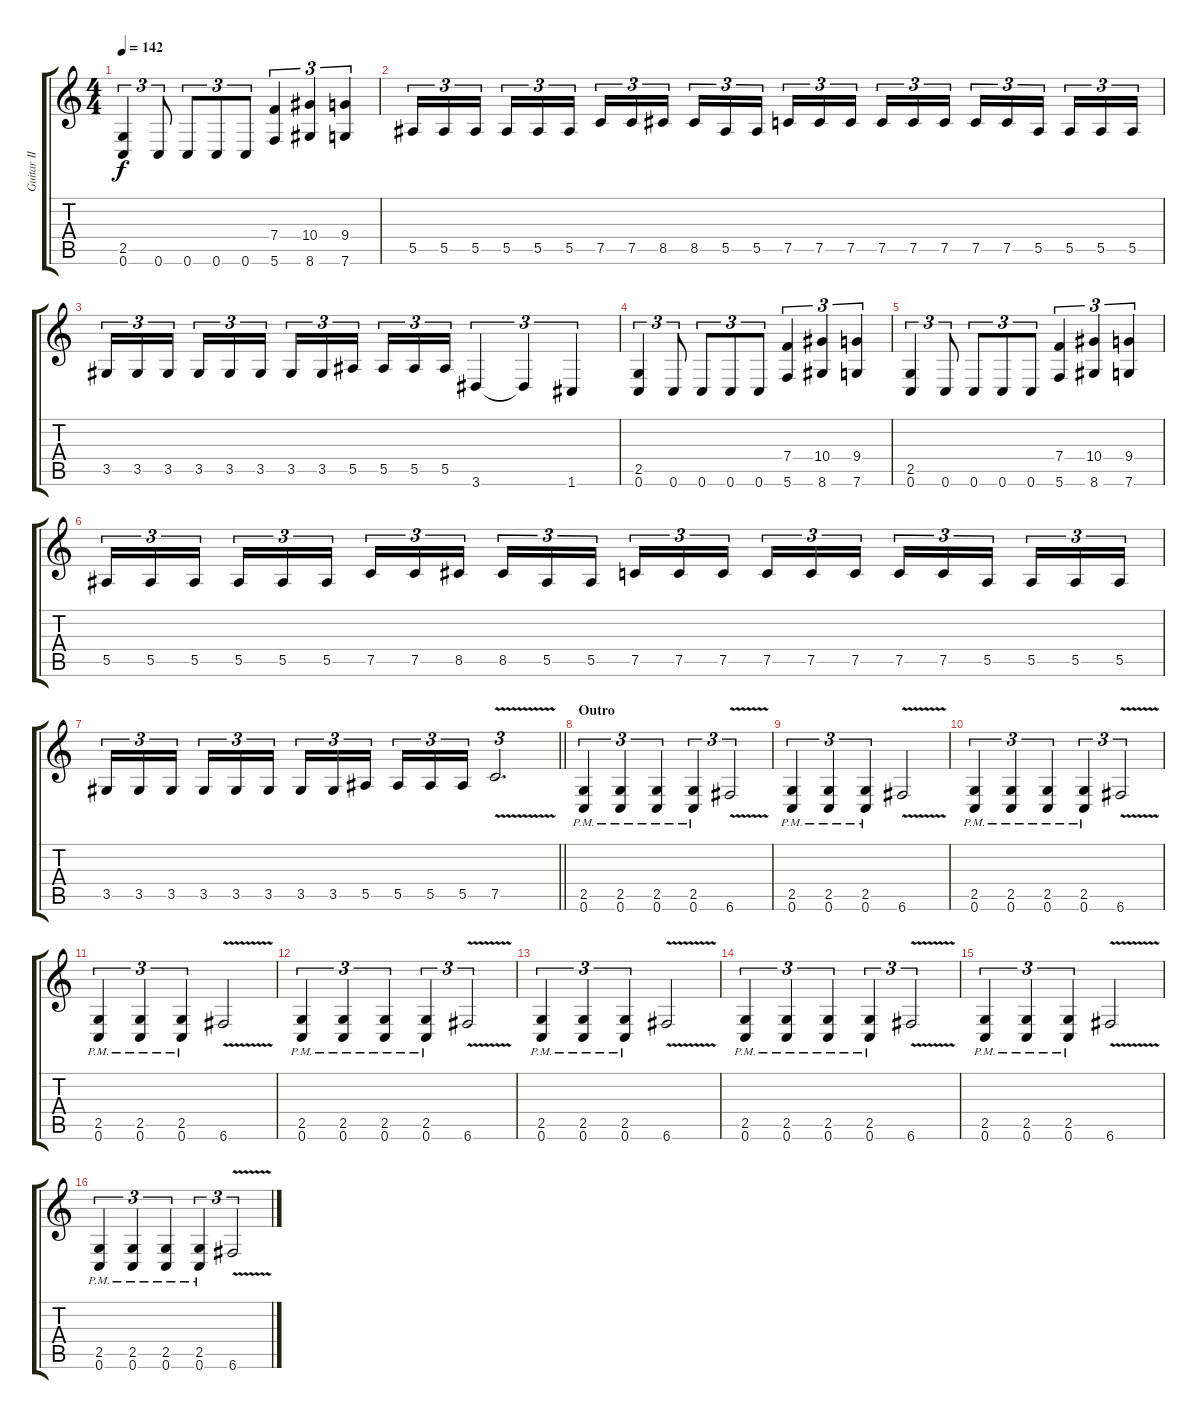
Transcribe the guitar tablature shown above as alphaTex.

\track ("Guitar II" "Guitar II") {instrument distortionguitar}
\staff {score tabs}
\tuning (C4 G3 Eb3 Bb2 F2 C2) {hide}
\ts (4 4)
\tempo 142
\clef g2
\ks c
(2.5 0.6).4{tu (3 2) dy f} 0.6.8{tu (3 2)} 0.6.8{tu (3 2)} 0.6.8{tu (3 2)} 0.6.8{tu (3 2)} (7.4 5.6).4{tu (3 2)} (10.4 8.6).4{tu (3 2)} (9.4 7.6).4{tu (3 2)} |
5.5.16{tu (3 2)} 5.5.16{tu (3 2)} 5.5.16{tu (3 2) beam splitsecondary} 5.5.16{tu (3 2)} 5.5.16{tu (3 2)} 5.5.16{tu (3 2)} 7.5.16{tu (3 2)} 7.5.16{tu (3 2)} 8.5.16{tu (3 2) beam splitsecondary} 8.5.16{tu (3 2)} 5.5.16{tu (3 2)} 5.5.16{tu (3 2)} 7.5.16{tu (3 2)} 7.5.16{tu (3 2)} 7.5.16{tu (3 2) beam splitsecondary} 7.5.16{tu (3 2)} 7.5.16{tu (3 2)} 7.5.16{tu (3 2)} 7.5.16{tu (3 2)} 7.5.16{tu (3 2)} 5.5.16{tu (3 2) beam splitsecondary} 5.5.16{tu (3 2)} 5.5.16{tu (3 2)} 5.5.16{tu (3 2)} |
3.5.16{tu (3 2)} 3.5.16{tu (3 2)} 3.5.16{tu (3 2) beam splitsecondary} 3.5.16{tu (3 2)} 3.5.16{tu (3 2)} 3.5.16{tu (3 2)} 3.5.16{tu (3 2)} 3.5.16{tu (3 2)} 5.5.16{tu (3 2) beam splitsecondary} 5.5.16{tu (3 2)} 5.5.16{tu (3 2)} 5.5.16{tu (3 2)} 3.6.4{tu (3 2)} 3.6{t}.4{tu (3 2)} 1.6.4{tu (3 2)} |
(2.5 0.6).4{tu (3 2)} 0.6.8{tu (3 2)} 0.6.8{tu (3 2)} 0.6.8{tu (3 2)} 0.6.8{tu (3 2)} (7.4 5.6).4{tu (3 2)} (10.4 8.6).4{tu (3 2)} (9.4 7.6).4{tu (3 2)} |
(2.5 0.6).4{tu (3 2)} 0.6.8{tu (3 2)} 0.6.8{tu (3 2)} 0.6.8{tu (3 2)} 0.6.8{tu (3 2)} (7.4 5.6).4{tu (3 2)} (10.4 8.6).4{tu (3 2)} (9.4 7.6).4{tu (3 2)} |
5.5.16{tu (3 2)} 5.5.16{tu (3 2)} 5.5.16{tu (3 2) beam splitsecondary} 5.5.16{tu (3 2)} 5.5.16{tu (3 2)} 5.5.16{tu (3 2)} 7.5.16{tu (3 2)} 7.5.16{tu (3 2)} 8.5.16{tu (3 2) beam splitsecondary} 8.5.16{tu (3 2)} 5.5.16{tu (3 2)} 5.5.16{tu (3 2)} 7.5.16{tu (3 2)} 7.5.16{tu (3 2)} 7.5.16{tu (3 2) beam splitsecondary} 7.5.16{tu (3 2)} 7.5.16{tu (3 2)} 7.5.16{tu (3 2)} 7.5.16{tu (3 2)} 7.5.16{tu (3 2)} 5.5.16{tu (3 2) beam splitsecondary} 5.5.16{tu (3 2)} 5.5.16{tu (3 2)} 5.5.16{tu (3 2)} |
\barLineRight lightlight
3.5.16{tu (3 2)} 3.5.16{tu (3 2)} 3.5.16{tu (3 2) beam splitsecondary} 3.5.16{tu (3 2)} 3.5.16{tu (3 2)} 3.5.16{tu (3 2)} 3.5.16{tu (3 2)} 3.5.16{tu (3 2)} 5.5.16{tu (3 2) beam splitsecondary} 5.5.16{tu (3 2)} 5.5.16{tu (3 2)} 5.5.16{tu (3 2)} 7.5{v}.2{d tu (3 2)} |
\section ("" "Outro")
(2.5{pm} 0.6{pm}).4{tu (3 2)} (2.5{pm} 0.6{pm}).4{tu (3 2)} (2.5{pm} 0.6{pm}).4{tu (3 2)} (2.5{pm} 0.6{pm}).4{tu (3 2)} 6.6{v}.2{tu (3 2)} |
(2.5{pm} 0.6{pm}).4{tu (3 2)} (2.5{pm} 0.6{pm}).4{tu (3 2)} (2.5{pm} 0.6{pm}).4{tu (3 2)} 6.6{v}.2 |
(2.5{pm} 0.6{pm}).4{tu (3 2)} (2.5{pm} 0.6{pm}).4{tu (3 2)} (2.5{pm} 0.6{pm}).4{tu (3 2)} (2.5{pm} 0.6{pm}).4{tu (3 2)} 6.6{v}.2{tu (3 2)} |
(2.5{pm} 0.6{pm}).4{tu (3 2)} (2.5{pm} 0.6{pm}).4{tu (3 2)} (2.5{pm} 0.6{pm}).4{tu (3 2)} 6.6{v}.2 |
(2.5{pm} 0.6{pm}).4{tu (3 2)} (2.5{pm} 0.6{pm}).4{tu (3 2)} (2.5{pm} 0.6{pm}).4{tu (3 2)} (2.5{pm} 0.6{pm}).4{tu (3 2)} 6.6{v}.2{tu (3 2)} |
(2.5{pm} 0.6{pm}).4{tu (3 2)} (2.5{pm} 0.6{pm}).4{tu (3 2)} (2.5{pm} 0.6{pm}).4{tu (3 2)} 6.6{v}.2 |
(2.5{pm} 0.6{pm}).4{tu (3 2)} (2.5{pm} 0.6{pm}).4{tu (3 2)} (2.5{pm} 0.6{pm}).4{tu (3 2)} (2.5{pm} 0.6{pm}).4{tu (3 2)} 6.6{v}.2{tu (3 2)} |
(2.5{pm} 0.6{pm}).4{tu (3 2)} (2.5{pm} 0.6{pm}).4{tu (3 2)} (2.5{pm} 0.6{pm}).4{tu (3 2)} 6.6{v}.2 |
(2.5{pm} 0.6{pm}).4{tu (3 2)} (2.5{pm} 0.6{pm}).4{tu (3 2)} (2.5{pm} 0.6{pm}).4{tu (3 2)} (2.5{pm} 0.6{pm}).4{tu (3 2)} 6.6{v}.2{tu (3 2)}
